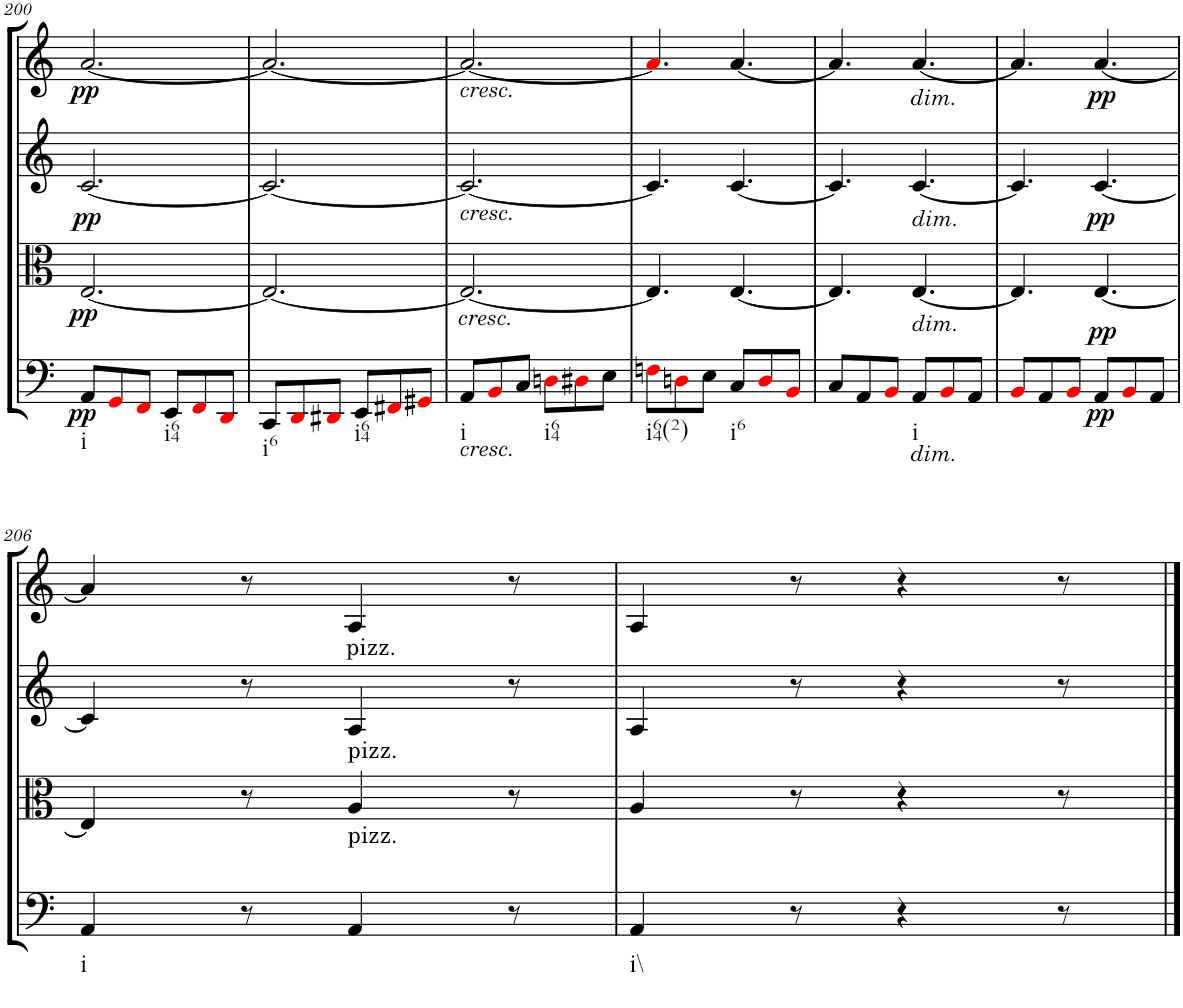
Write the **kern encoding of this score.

**kern	**dynam	**kern	**dynam	**kern	**kern	**dynam
*part4	*part4	*part3	*part3	*part2	*part1	*part1
*staff4	*staff4	*staff3	*staff3	*staff2	*staff1	*staff1
*I"Cello	*	*I"Viola	*	*I"2nd Violin	*I"1st Violin	*
*	*	*I'Vla	*	*I'Vln	*I'Vln	*
!!LO:PB:g=z
*clefF4	*	*clefC3	*	*clefG2	*clefG2	*
*k[]	*	*k[]	*	*k[]	*k[]	*
*M6/8	*	*M6/8	*	*M6/8	*M6/8	*
=200	=200	=200	=200	=200	=200	=200
!LO:TX:b:t=i	!	!	!	!	!	!
!	!LO:DY:b	!	!LO:DY:b	!	!	!
!	!	!	!LO:DY:n=1:a	!	!	!LO:DY:b
8AA/L	pp	[2.E/	pp pp	[2.c/	[2.a/	pp
8GGi/	.	.	.	.	.	.
8FFi/J	.	.	.	.	.	.
!LO:TX:b:t=i64	!	!	!	!	!	!
8EE/L	.	.	.	.	.	.
8FFi/	.	.	.	.	.	.
8DDi/J	.	.	.	.	.	.
=201	=201	=201	=201	=201	=201	=201
!LO:TX:b:t=i6	!	!	!	!	!	!
8CC/L	.	2.E/_	.	2.c/_	2.a/_	.
8DDi/	.	.	.	.	.	.
8DD#Xi/J	.	.	.	.	.	.
!LO:TX:b:t=i64	!	!	!	!	!	!
8EE/L	.	.	.	.	.	.
8FF#Xi/	.	.	.	.	.	.
8GG#Xi/J	.	.	.	.	.	.
=202	=202	=202	=202	=202	=202	=202
!	!	!	!	!	!LO:TX:b:i:t=cresc.	!
!	!	!	!	!LO:TX:b:i:t=cresc.	!	!
!	!	!LO:TX:b:i:t=cresc.	!	!	!	!
!LO:TX:b:i:t=cresc.	!	!	!	!	!	!
!LO:TX:b:t=i	!	!	!	!	!	!
8AA/L	.	2.E/_	.	2.c/_	2.a/_	.
8BBi/	.	.	.	.	.	.
8C/J	.	.	.	.	.	.
!LO:TX:b:t=i64	!	!	!	!	!	!
8Dni\L	.	.	.	.	.	.
8D#Xi\	.	.	.	.	.	.
8E\J	.	.	.	.	.	.
=203	=203	=203	=203	=203	=203	=203
!LO:TX:b:t=i64(2)	!	!	!	!	!	!
8Fni\L	.	4.E/]	.	4.c/]	4.ai/]	.
8Dni\	.	.	.	.	.	.
8E\J	.	.	.	.	.	.
!LO:TX:b:t=i6	!	!	!	!	!	!
8C/L	.	[4.E/	.	[4.c/	[4.a/	.
8Di/	.	.	.	.	.	.
8BBi/J	.	.	.	.	.	.
=204	=204	=204	=204	=204	=204	=204
8C/L	.	4.E/]	.	4.c/]	4.a/]	.
8AA/	.	.	.	.	.	.
8BBi/J	.	.	.	.	.	.
!	!	!	!	!	!LO:TX:b:i:t=dim.	!
!	!	!	!	!LO:TX:b:i:t=dim.	!	!
!	!	!LO:TX:b:i:t=dim.	!	!	!	!
!LO:TX:b:i:t=dim.	!	!	!	!	!	!
!LO:TX:b:t=i	!	!	!	!	!	!
8AA/L	.	[4.E/	.	[4.c/	[4.a/	.
8BBi/	.	.	.	.	.	.
8AA/J	.	.	.	.	.	.
=205	=205	=205	=205	=205	=205	=205
8BBi/L	.	4.E/]	.	4.c/]	4.a/]	.
8AA/	.	.	.	.	.	.
8BBi/J	.	.	.	.	.	.
!	!LO:DY:b	!	!	!	!	!
!	!LO:DY:n=1:a	!	!LO:DY:a	!	!	!LO:DY:b
8AA/L	pp pp	[4.E/	pp	[4.c/	[4.a/	pp
8BBi/	.	.	.	.	.	.
8AA/J	.	.	.	.	.	.
!!LO:LB:g=z
=206	=206	=206	=206	=206	=206	=206
!LO:TX:b:t=i	!	!	!	!	!	!
4AA/	.	4E/]	.	4c/]	4a/]	.
8r	.	8r	.	8r	8r	.
!	!	!	!	!	!LO:TX:b:t=pizz.	!
!	!	!	!	!LO:TX:b:t=pizz.	!	!
!	!	!LO:TX:b:t=pizz.	!	!	!	!
4AA/	.	4A/	.	4A/	4A/	.
8r	.	8r	.	8r	8r	.
=207	=207	=207	=207	=207	=207	=207
!LO:TX:b:t=i\\	!	!	!	!	!	!
4AA/	.	4A/	.	4A/	4A/	.
8r	.	8r	.	8r	8r	.
4r	.	4r	.	4r	4r	.
8r	.	8r	.	8r	8r	.
==	==	==	==	==	==	==
*-	*-	*-	*-	*-	*-	*-
